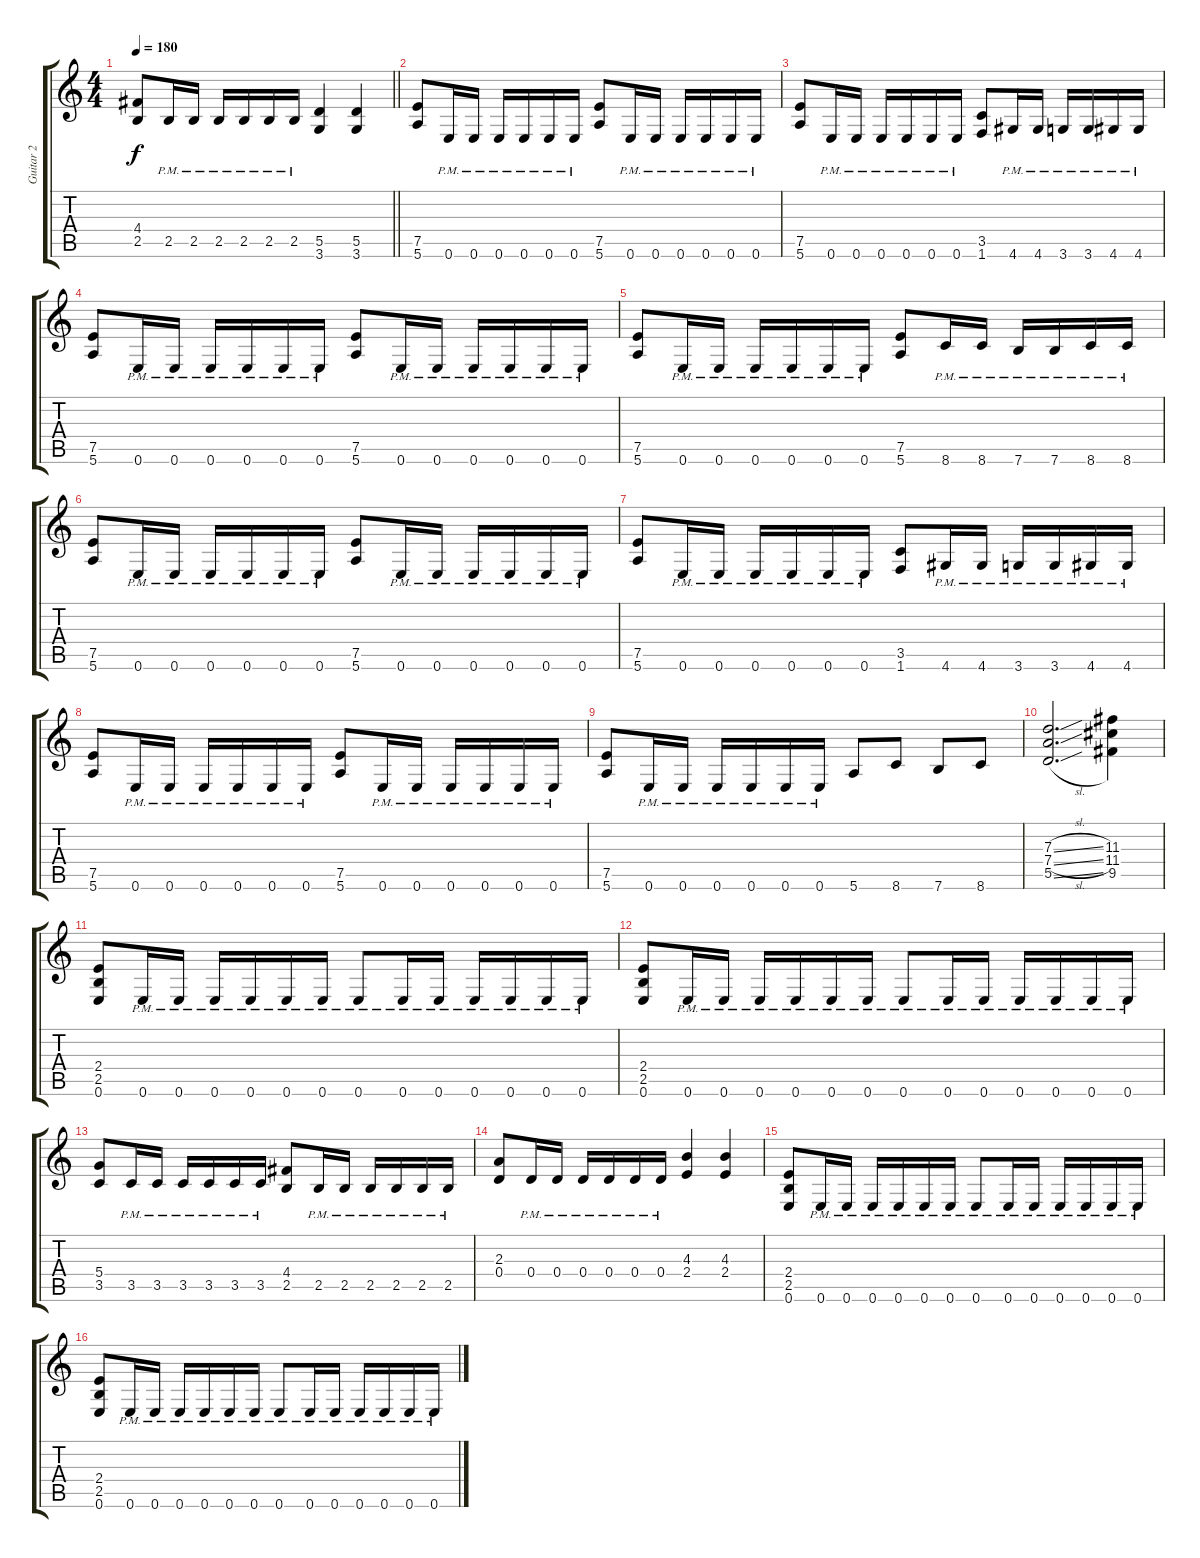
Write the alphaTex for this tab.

\track ("Guitar 2" "Guitar 2") {instrument distortionguitar}
\staff {score tabs}
\tuning (E4 B3 G3 D3 A2 E2) {hide}
\ts (4 4)
\tempo 180
\clef g2
\barLineRight lightlight
\ks c
(4.4 2.5).8{dy f} 2.5{pm}.16 2.5{pm}.16 2.5{pm}.16 2.5{pm}.16 2.5{pm}.16 2.5{pm}.16 (5.5 3.6).4 (5.5 3.6).4 |
(7.5 5.6).8 0.6{pm}.16 0.6{pm}.16 0.6{pm}.16 0.6{pm}.16 0.6{pm}.16 0.6{pm}.16 (7.5 5.6).8 0.6{pm}.16 0.6{pm}.16 0.6{pm}.16 0.6{pm}.16 0.6{pm}.16 0.6{pm}.16 |
(7.5 5.6).8 0.6{pm}.16 0.6{pm}.16 0.6{pm}.16 0.6{pm}.16 0.6{pm}.16 0.6{pm}.16 (3.5 1.6).8 4.6{pm}.16 4.6{pm}.16 3.6{pm}.16 3.6{pm}.16 4.6{pm}.16 4.6{pm}.16 |
(7.5 5.6).8 0.6{pm}.16 0.6{pm}.16 0.6{pm}.16 0.6{pm}.16 0.6{pm}.16 0.6{pm}.16 (7.5 5.6).8 0.6{pm}.16 0.6{pm}.16 0.6{pm}.16 0.6{pm}.16 0.6{pm}.16 0.6{pm}.16 |
(7.5 5.6).8 0.6{pm}.16 0.6{pm}.16 0.6{pm}.16 0.6{pm}.16 0.6{pm}.16 0.6{pm}.16 (7.5 5.6).8 8.6{pm}.16 8.6{pm}.16 7.6{pm}.16 7.6{pm}.16 8.6{pm}.16 8.6{pm}.16 |
(7.5 5.6).8 0.6{pm}.16 0.6{pm}.16 0.6{pm}.16 0.6{pm}.16 0.6{pm}.16 0.6{pm}.16 (7.5 5.6).8 0.6{pm}.16 0.6{pm}.16 0.6{pm}.16 0.6{pm}.16 0.6{pm}.16 0.6{pm}.16 |
(7.5 5.6).8 0.6{pm}.16 0.6{pm}.16 0.6{pm}.16 0.6{pm}.16 0.6{pm}.16 0.6{pm}.16 (3.5 1.6).8 4.6{pm}.16 4.6{pm}.16 3.6{pm}.16 3.6{pm}.16 4.6{pm}.16 4.6{pm}.16 |
(7.5 5.6).8 0.6{pm}.16 0.6{pm}.16 0.6{pm}.16 0.6{pm}.16 0.6{pm}.16 0.6{pm}.16 (7.5 5.6).8 0.6{pm}.16 0.6{pm}.16 0.6{pm}.16 0.6{pm}.16 0.6{pm}.16 0.6{pm}.16 |
(7.5 5.6).8 0.6{pm}.16 0.6{pm}.16 0.6{pm}.16 0.6{pm}.16 0.6{pm}.16 0.6{pm}.16 5.6.8 8.6.8 7.6.8 8.6.8 |
(7.3{sl} 7.4{sl} 5.5{sl}).2{d} (11.3 11.4 9.5).4 |
(2.4 2.5 0.6).8 0.6{pm}.16 0.6{pm}.16 0.6{pm}.16 0.6{pm}.16 0.6{pm}.16 0.6{pm}.16 0.6{pm}.8 0.6{pm}.16 0.6{pm}.16 0.6{pm}.16 0.6{pm}.16 0.6{pm}.16 0.6{pm}.16 |
(2.4 2.5 0.6).8 0.6{pm}.16 0.6{pm}.16 0.6{pm}.16 0.6{pm}.16 0.6{pm}.16 0.6{pm}.16 0.6{pm}.8 0.6{pm}.16 0.6{pm}.16 0.6{pm}.16 0.6{pm}.16 0.6{pm}.16 0.6{pm}.16 |
(5.4 3.5).8 3.5{pm}.16 3.5{pm}.16 3.5{pm}.16 3.5{pm}.16 3.5{pm}.16 3.5{pm}.16 (4.4 2.5).8 2.5{pm}.16 2.5{pm}.16 2.5{pm}.16 2.5{pm}.16 2.5{pm}.16 2.5{pm}.16 |
(2.3 0.4).8 0.4{pm}.16 0.4{pm}.16 0.4{pm}.16 0.4{pm}.16 0.4{pm}.16 0.4{pm}.16 (4.3 2.4).4 (4.3 2.4).4 |
(2.4 2.5 0.6).8 0.6{pm}.16 0.6{pm}.16 0.6{pm}.16 0.6{pm}.16 0.6{pm}.16 0.6{pm}.16 0.6{pm}.8 0.6{pm}.16 0.6{pm}.16 0.6{pm}.16 0.6{pm}.16 0.6{pm}.16 0.6{pm}.16 |
(2.4 2.5 0.6).8 0.6{pm}.16 0.6{pm}.16 0.6{pm}.16 0.6{pm}.16 0.6{pm}.16 0.6{pm}.16 0.6{pm}.8 0.6{pm}.16 0.6{pm}.16 0.6{pm}.16 0.6{pm}.16 0.6{pm}.16 0.6{pm}.16
